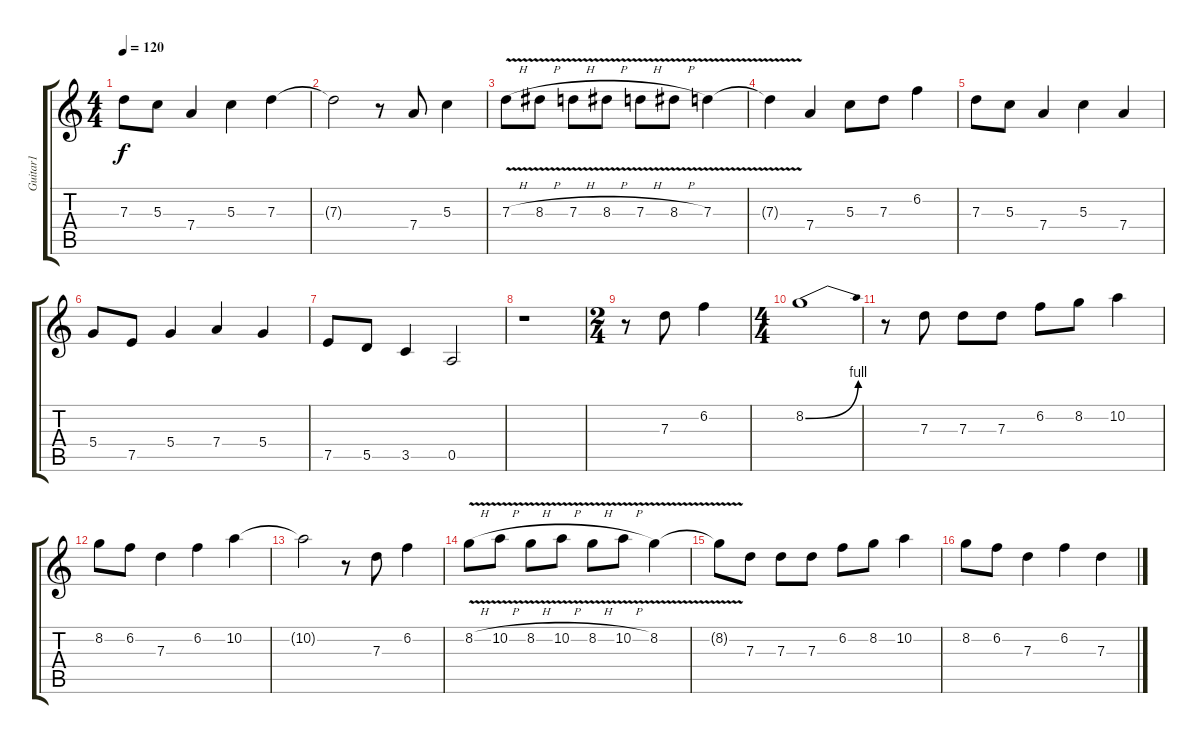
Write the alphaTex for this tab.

\track ("Guitar1" "Guitar1") {instrument acousticguitarnylon}
\staff {score tabs}
\tuning (E4 B3 G3 D3 A2 E2) {hide}
\ts (4 4)
\tempo 120
\clef g2
\ks c
7.3.8{dy f} 5.3.8 7.4.4 5.3.4 7.3.4 |
7.3{t}.2 r.8 7.4.8 5.3.4 |
7.3{v h}.8 8.3{v h}.8 7.3{v h}.8 8.3{v h}.8 7.3{v h}.8 8.3{v h}.8 7.3{v}.4 |
7.3{t}.4 7.4.4 5.3.8 7.3.8 6.2.4 |
7.3.8 5.3.8 7.4.4 5.3.4 7.4.4 |
5.4.8 7.5.8 5.4.4 7.4.4 5.4.4 |
7.5.8 5.5.8 3.5.4 0.5.2 |
r.1 |
\ts (2 4)
r.8 7.3.8 6.2.4 |
\ts (4 4)
8.2{be (bend 0 0 60 4)}.1 |
r.8 7.3.8 7.3.8 7.3.8 6.2.8 8.2.8 10.2.4 |
8.2.8 6.2.8 7.3.4 6.2.4 10.2.4 |
10.2{t}.2 r.8 7.3.8 6.2.4 |
8.2{v h}.8 10.2{v h}.8 8.2{v h}.8 10.2{v h}.8 8.2{v h}.8 10.2{v h}.8 8.2{v}.4 |
8.2{t}.8 7.3.8 7.3.8 7.3.8 6.2.8 8.2.8 10.2.4 |
8.2.8 6.2.8 7.3.4 6.2.4 7.3.4
